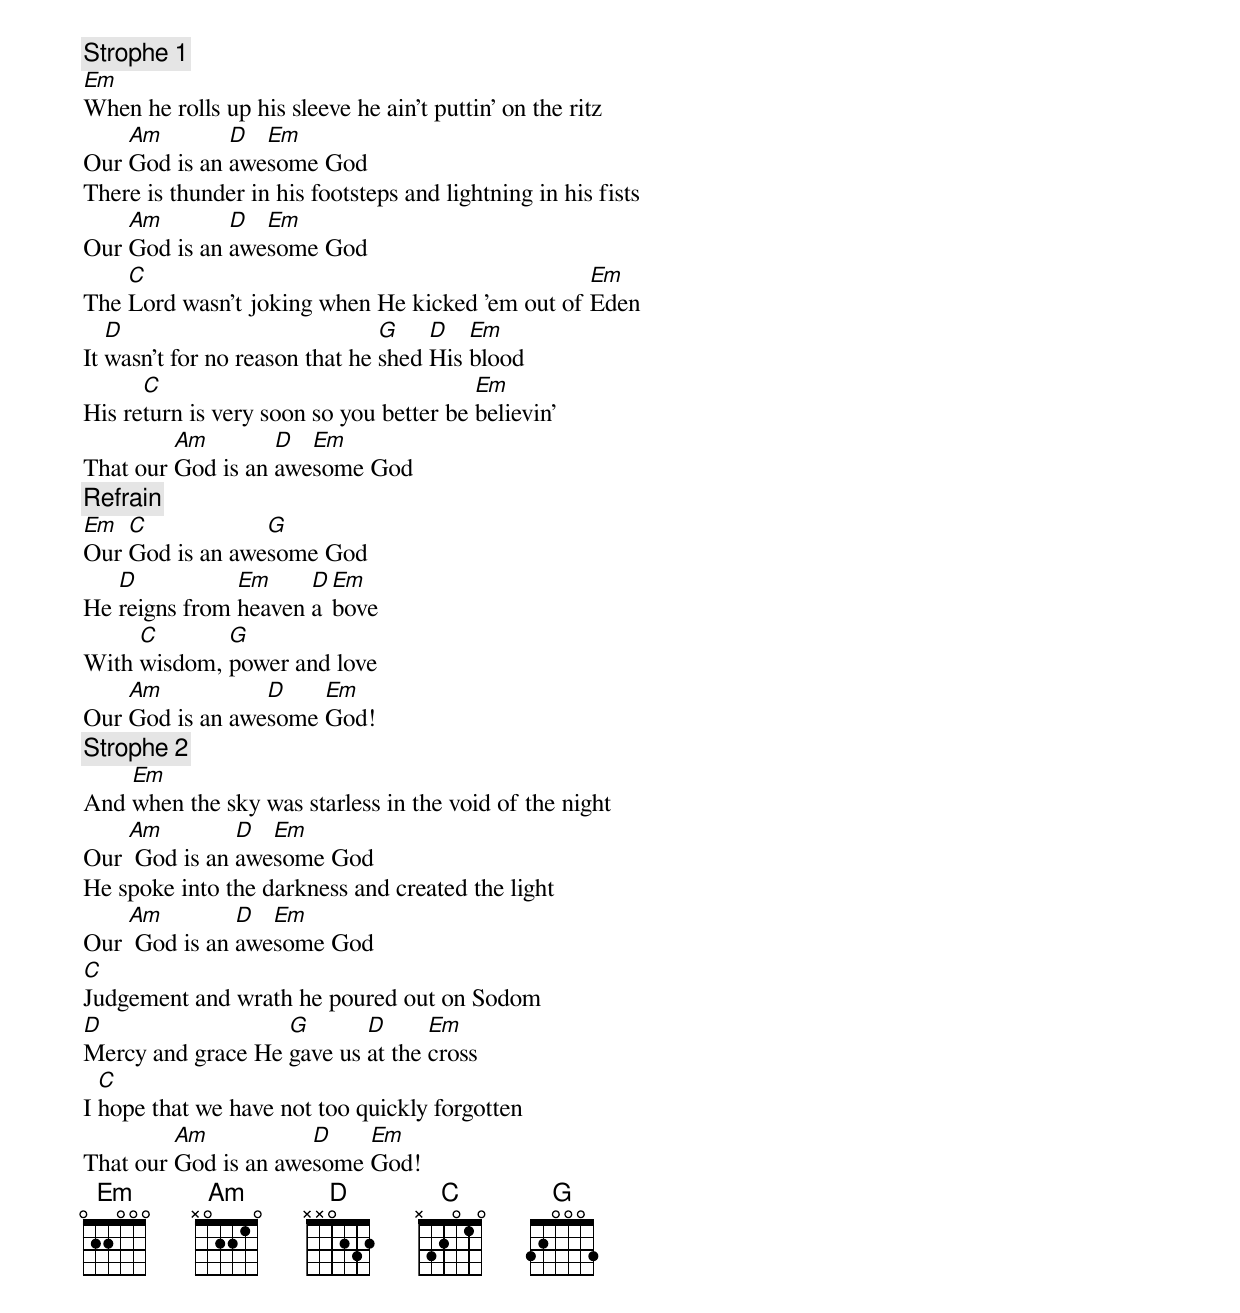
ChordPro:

{comment: Strophe 1}
[Em]When he rolls up his sleeve he ain't puttin' on the ritz
Our [Am]God is an [D]awe[Em]some God
There is thunder in his footsteps and lightning in his fists
Our [Am]God is an [D]awe[Em]some God
The [C]Lord wasn't joking when He kicked 'em out of [Em]Eden
It [D]wasn't for no reason that he [G]shed [D]His [Em]blood
His re[C]turn is very soon so you better be [Em]believin'
That our [Am]God is an [D]awe[Em]some God
{comment: Refrain}
[Em]Our [C]God is an awe[G]some God
He [D]reigns from [Em]heaven [D]a[Em]bove
With [C]wisdom, [G]power and love
Our [Am]God is an awe[D]some [Em]God!
{comment: Strophe 2}
And [Em]when the sky was starless in the void of the night
Our [Am] God is an [D]awe[Em]some God
He spoke into the darkness and created the light
Our [Am] God is an [D]awe[Em]some God
[C]Judgement and wrath he poured out on Sodom
[D]Mercy and grace He [G]gave us [D]at the [Em]cross
I [C]hope that we have not too quickly forgotten
That our [Am]God is an awe[D]some [Em]God!
